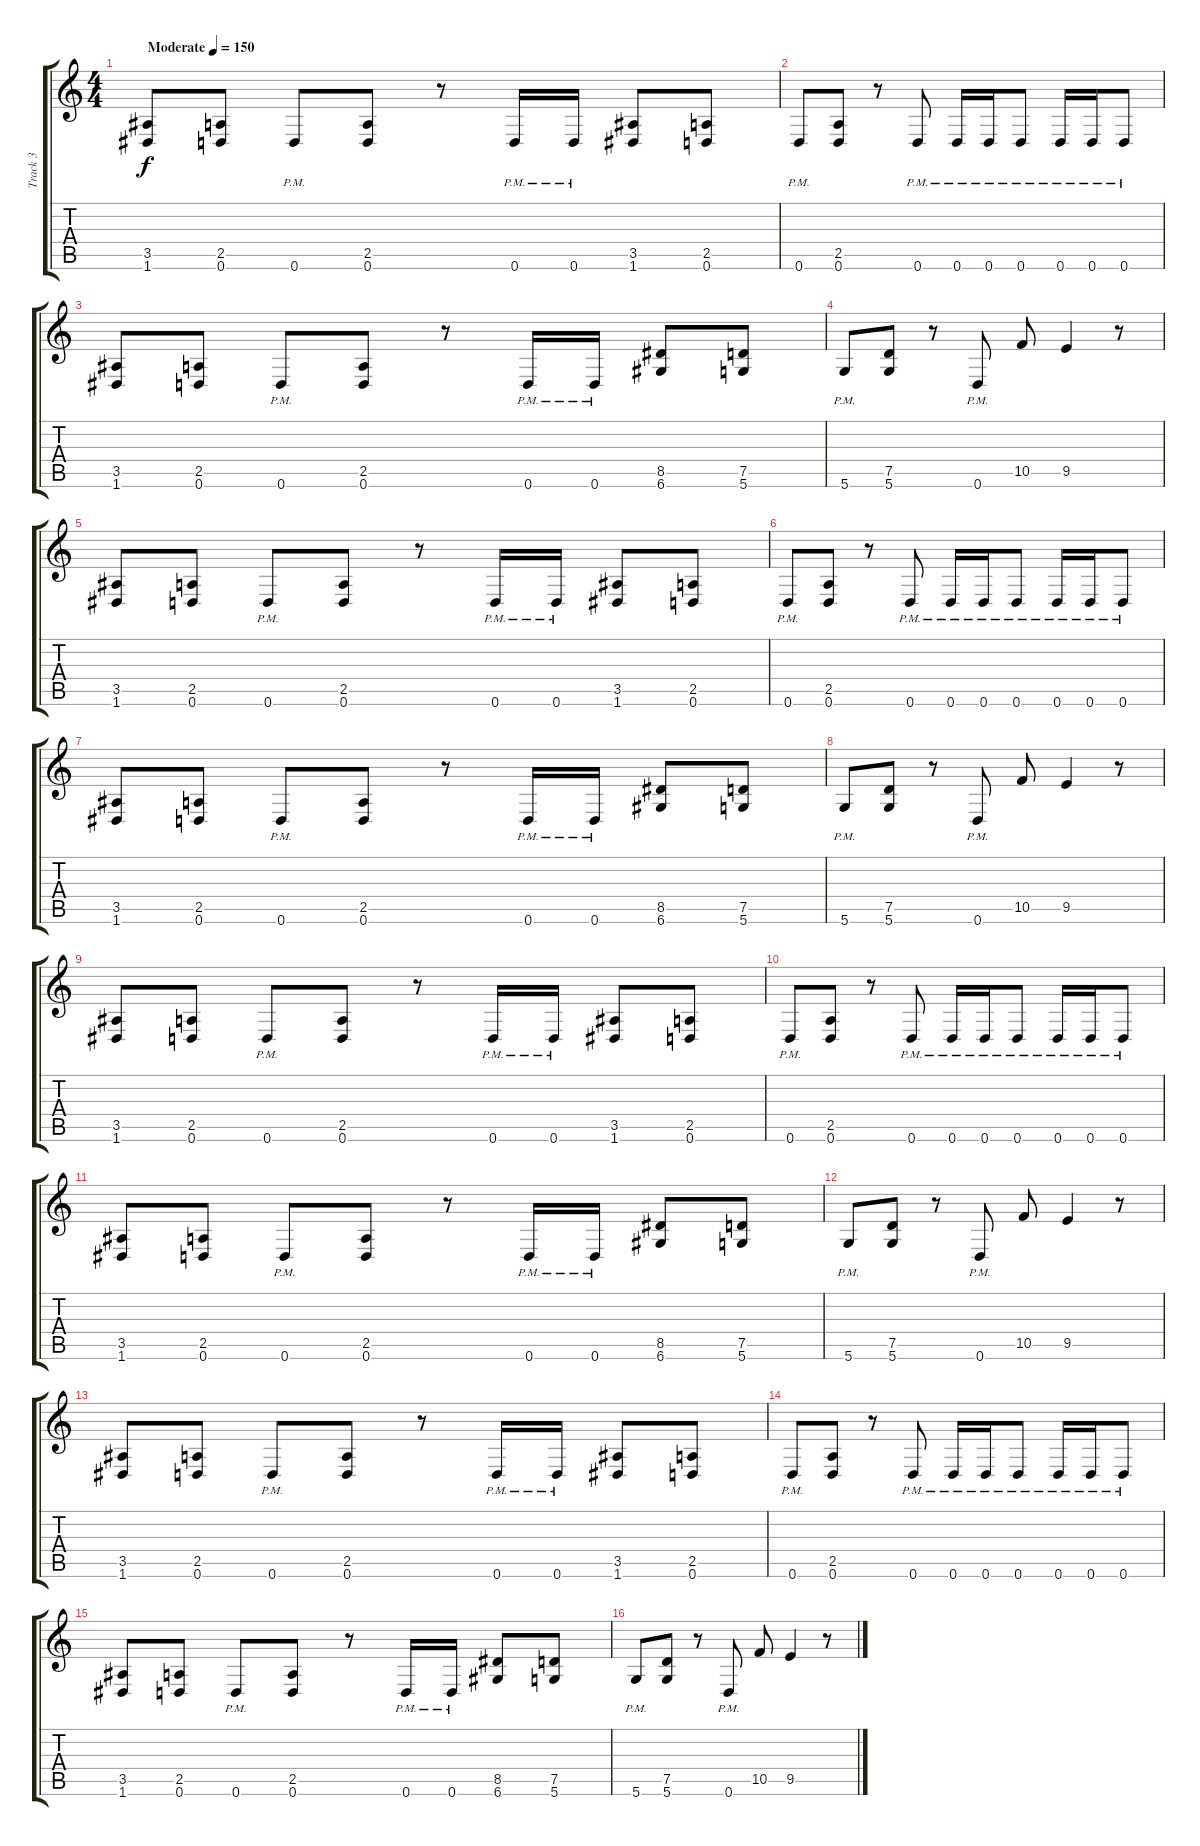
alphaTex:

\track ("Track 3" "Track 3") {instrument overdrivenguitar}
\staff {score tabs}
\tuning (D4 A3 F3 C3 G2 D2) {hide}
\ts (4 4)
\tempo (150 "Moderate")
\clef g2
\ks c
(3.5 1.6).8{dy f instrument overdrivenguitar} (2.5 0.6).8 0.6{pm}.8 (2.5 0.6).8 r.8 0.6{pm}.16 0.6{pm}.16 (3.5 1.6).8 (2.5 0.6).8 |
0.6{pm}.8 (2.5 0.6).8 r.8 0.6{pm}.8 0.6{pm}.16 0.6{pm}.16 0.6{pm}.8 0.6{pm}.16 0.6{pm}.16 0.6{pm}.8 |
(3.5 1.6).8 (2.5 0.6).8 0.6{pm}.8 (2.5 0.6).8 r.8 0.6{pm}.16 0.6{pm}.16 (8.5 6.6).8 (7.5 5.6).8 |
5.6{pm}.8 (7.5 5.6).8 r.8 0.6{pm}.8 10.5.8 9.5.4 r.8 |
(3.5 1.6).8 (2.5 0.6).8 0.6{pm}.8 (2.5 0.6).8 r.8 0.6{pm}.16 0.6{pm}.16 (3.5 1.6).8 (2.5 0.6).8 |
0.6{pm}.8 (2.5 0.6).8 r.8 0.6{pm}.8 0.6{pm}.16 0.6{pm}.16 0.6{pm}.8 0.6{pm}.16 0.6{pm}.16 0.6{pm}.8 |
(3.5 1.6).8 (2.5 0.6).8 0.6{pm}.8 (2.5 0.6).8 r.8 0.6{pm}.16 0.6{pm}.16 (8.5 6.6).8 (7.5 5.6).8 |
5.6{pm}.8 (7.5 5.6).8 r.8 0.6{pm}.8 10.5.8 9.5.4 r.8 |
(3.5 1.6).8 (2.5 0.6).8 0.6{pm}.8 (2.5 0.6).8 r.8 0.6{pm}.16 0.6{pm}.16 (3.5 1.6).8 (2.5 0.6).8 |
0.6{pm}.8 (2.5 0.6).8 r.8 0.6{pm}.8 0.6{pm}.16 0.6{pm}.16 0.6{pm}.8 0.6{pm}.16 0.6{pm}.16 0.6{pm}.8 |
(3.5 1.6).8 (2.5 0.6).8 0.6{pm}.8 (2.5 0.6).8 r.8 0.6{pm}.16 0.6{pm}.16 (8.5 6.6).8 (7.5 5.6).8 |
5.6{pm}.8 (7.5 5.6).8 r.8 0.6{pm}.8 10.5.8 9.5.4 r.8 |
(3.5 1.6).8 (2.5 0.6).8 0.6{pm}.8 (2.5 0.6).8 r.8 0.6{pm}.16 0.6{pm}.16 (3.5 1.6).8 (2.5 0.6).8 |
0.6{pm}.8 (2.5 0.6).8 r.8 0.6{pm}.8 0.6{pm}.16 0.6{pm}.16 0.6{pm}.8 0.6{pm}.16 0.6{pm}.16 0.6{pm}.8 |
(3.5 1.6).8 (2.5 0.6).8 0.6{pm}.8 (2.5 0.6).8 r.8 0.6{pm}.16 0.6{pm}.16 (8.5 6.6).8 (7.5 5.6).8 |
5.6{pm}.8 (7.5 5.6).8 r.8 0.6{pm}.8 10.5.8 9.5.4 r.8
